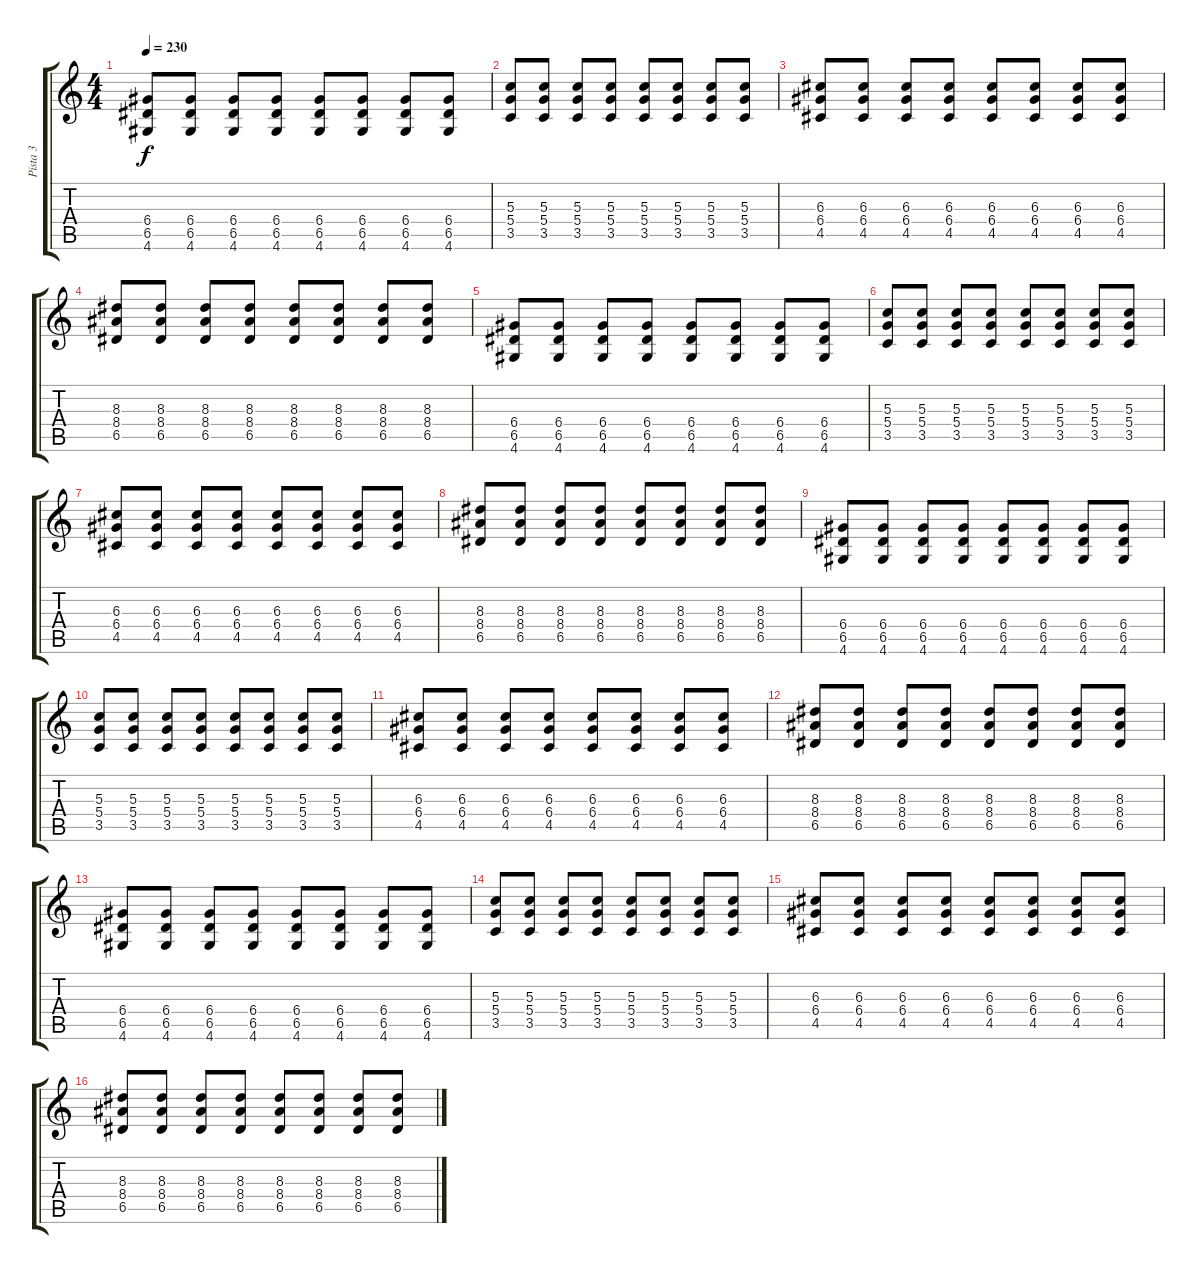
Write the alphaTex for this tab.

\track ("Pista 3" "Pista 3") {instrument distortionguitar}
\staff {score tabs}
\tuning (E4 B3 G3 D3 A2 E2) {hide}
\ts (4 4)
\tempo 230
\clef g2
\ks c
(6.4 6.5 4.6).8{dy f instrument distortionguitar} (6.4 6.5 4.6).8 (6.4 6.5 4.6).8 (6.4 6.5 4.6).8 (6.4 6.5 4.6).8 (6.4 6.5 4.6).8 (6.4 6.5 4.6).8 (6.4 6.5 4.6).8 |
(5.3 5.4 3.5).8 (5.3 5.4 3.5).8 (5.3 5.4 3.5).8 (5.3 5.4 3.5).8 (5.3 5.4 3.5).8 (5.3 5.4 3.5).8 (5.3 5.4 3.5).8 (5.3 5.4 3.5).8 |
(6.3 6.4 4.5).8 (6.3 6.4 4.5).8 (6.3 6.4 4.5).8 (6.3 6.4 4.5).8 (6.3 6.4 4.5).8 (6.3 6.4 4.5).8 (6.3 6.4 4.5).8 (6.3 6.4 4.5).8 |
(8.3 8.4 6.5).8 (8.3 8.4 6.5).8 (8.3 8.4 6.5).8 (8.3 8.4 6.5).8 (8.3 8.4 6.5).8 (8.3 8.4 6.5).8 (8.3 8.4 6.5).8 (8.3 8.4 6.5).8 |
(6.4 6.5 4.6).8{instrument distortionguitar} (6.4 6.5 4.6).8 (6.4 6.5 4.6).8 (6.4 6.5 4.6).8 (6.4 6.5 4.6).8 (6.4 6.5 4.6).8 (6.4 6.5 4.6).8 (6.4 6.5 4.6).8 |
(5.3 5.4 3.5).8 (5.3 5.4 3.5).8 (5.3 5.4 3.5).8 (5.3 5.4 3.5).8 (5.3 5.4 3.5).8 (5.3 5.4 3.5).8 (5.3 5.4 3.5).8 (5.3 5.4 3.5).8 |
(6.3 6.4 4.5).8 (6.3 6.4 4.5).8 (6.3 6.4 4.5).8 (6.3 6.4 4.5).8 (6.3 6.4 4.5).8 (6.3 6.4 4.5).8 (6.3 6.4 4.5).8 (6.3 6.4 4.5).8 |
(8.3 8.4 6.5).8 (8.3 8.4 6.5).8 (8.3 8.4 6.5).8 (8.3 8.4 6.5).8 (8.3 8.4 6.5).8 (8.3 8.4 6.5).8 (8.3 8.4 6.5).8 (8.3 8.4 6.5).8 |
(6.4 6.5 4.6).8{instrument distortionguitar} (6.4 6.5 4.6).8 (6.4 6.5 4.6).8 (6.4 6.5 4.6).8 (6.4 6.5 4.6).8 (6.4 6.5 4.6).8 (6.4 6.5 4.6).8 (6.4 6.5 4.6).8 |
(5.3 5.4 3.5).8 (5.3 5.4 3.5).8 (5.3 5.4 3.5).8 (5.3 5.4 3.5).8 (5.3 5.4 3.5).8 (5.3 5.4 3.5).8 (5.3 5.4 3.5).8 (5.3 5.4 3.5).8 |
(6.3 6.4 4.5).8 (6.3 6.4 4.5).8 (6.3 6.4 4.5).8 (6.3 6.4 4.5).8 (6.3 6.4 4.5).8 (6.3 6.4 4.5).8 (6.3 6.4 4.5).8 (6.3 6.4 4.5).8 |
(8.3 8.4 6.5).8 (8.3 8.4 6.5).8 (8.3 8.4 6.5).8 (8.3 8.4 6.5).8 (8.3 8.4 6.5).8 (8.3 8.4 6.5).8 (8.3 8.4 6.5).8 (8.3 8.4 6.5).8 |
(6.4 6.5 4.6).8{instrument distortionguitar} (6.4 6.5 4.6).8 (6.4 6.5 4.6).8 (6.4 6.5 4.6).8 (6.4 6.5 4.6).8 (6.4 6.5 4.6).8 (6.4 6.5 4.6).8 (6.4 6.5 4.6).8 |
(5.3 5.4 3.5).8 (5.3 5.4 3.5).8 (5.3 5.4 3.5).8 (5.3 5.4 3.5).8 (5.3 5.4 3.5).8 (5.3 5.4 3.5).8 (5.3 5.4 3.5).8 (5.3 5.4 3.5).8 |
(6.3 6.4 4.5).8 (6.3 6.4 4.5).8 (6.3 6.4 4.5).8 (6.3 6.4 4.5).8 (6.3 6.4 4.5).8 (6.3 6.4 4.5).8 (6.3 6.4 4.5).8 (6.3 6.4 4.5).8 |
(8.3 8.4 6.5).8 (8.3 8.4 6.5).8 (8.3 8.4 6.5).8 (8.3 8.4 6.5).8 (8.3 8.4 6.5).8 (8.3 8.4 6.5).8 (8.3 8.4 6.5).8 (8.3 8.4 6.5).8
